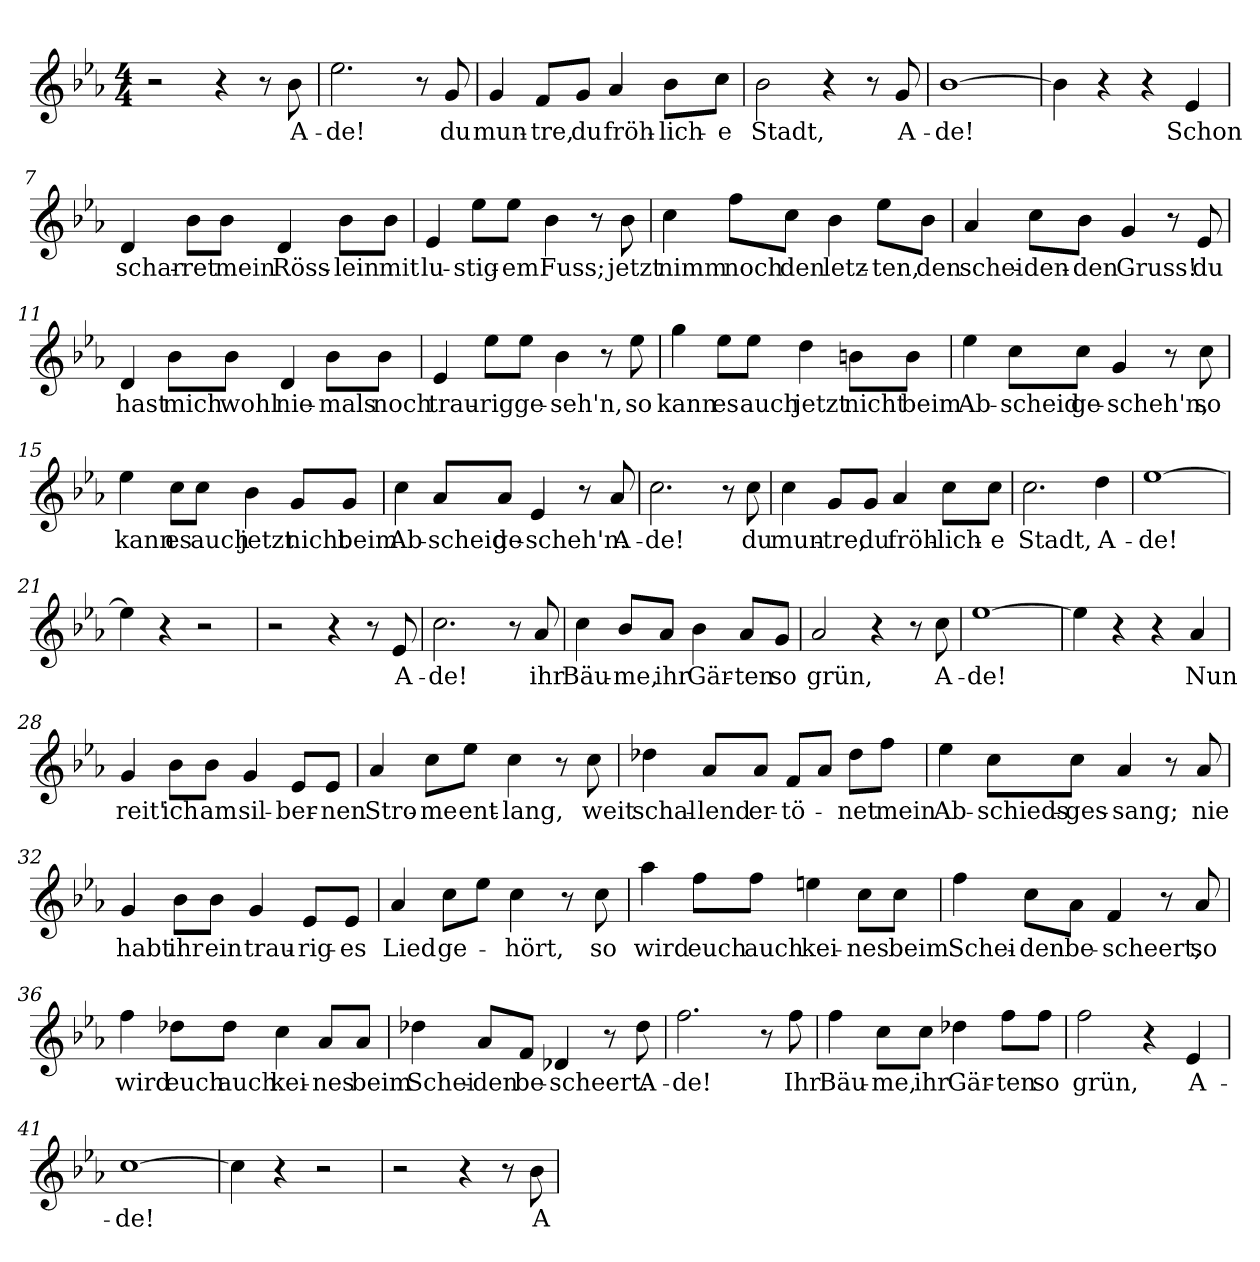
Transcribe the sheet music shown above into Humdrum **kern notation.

**kern	**text
*part1	*part1
*staff1	*staff1
*clefG2	*
*k[b-e-a-]	*
*M4/4	*
=1	=1
2r	.
4r	.
8r	.
!	!LO:LY:b
8b-\	A-
=2	=2
!	!LO:LY:b
2.ee-\	-de!
8r	.
!	!LO:LY:b
8g/	du
=3	=3
!	!LO:LY:b
4g/	mun-
!	!LO:LY:b
8f/L	-tre,
!	!LO:LY:b
8g/J	du
!	!LO:LY:b
4a-/	fröh-
!	!LO:LY:b
8b-\L	-lich-
!	!LO:LY:b
8cc\J	-e
=4	=4
!	!LO:LY:b
2b-\	Stadt,
4r	.
8r	.
!	!LO:LY:b
8g/	A-
=5	=5
!	!LO:LY:b
[1b-	-de!
=6	=6
4b-\]	.
4r	.
4r	.
!	!LO:LY:b
4e-/	Schon
=7	=7
!	!LO:LY:b
4d/	schar-
!	!LO:LY:b
8b-\L	-ret
!	!LO:LY:b
8b-\J	mein
!	!LO:LY:b
4d/	Röss-
!	!LO:LY:b
8b-\L	-lein
!	!LO:LY:b
8b-\J	mit
!!LO:LB:g=z
=8	=8
!	!LO:LY:b
4e-/	lu-
!	!LO:LY:b
8ee-\L	-stig-
!	!LO:LY:b
8ee-\J	-em
!	!LO:LY:b
4b-\	Fuss;
8r	.
!	!LO:LY:b
8b-\	jetzt
=9	=9
!	!LO:LY:b
4cc\	nimm
!	!LO:LY:b
8ff\L	noch
!	!LO:LY:b
8cc\J	den
!	!LO:LY:b
4b-\	letz-
!	!LO:LY:b
8ee-\L	-ten,
!	!LO:LY:b
8b-\J	den
=10	=10
!	!LO:LY:b
4a-/	schei-
!	!LO:LY:b
8cc\L	-den-
!	!LO:LY:b
8b-\J	-den
!	!LO:LY:b
4g/	Gruss!
8r	.
!	!LO:LY:b
8e-/	du
=11	=11
!	!LO:LY:b
4d/	hast
!	!LO:LY:b
8b-\L	mich
!	!LO:LY:b
8b-\J	wohl
!	!LO:LY:b
4d/	nie-
!	!LO:LY:b
8b-\L	-mals
!	!LO:LY:b
8b-\J	noch
!!LO:LB:g=z
=12	=12
!	!LO:LY:b
4e-/	trau-
!	!LO:LY:b
8ee-\L	-rig
!	!LO:LY:b
8ee-\J	ge-
!	!LO:LY:b
4b-\	-seh'n,
8r	.
!	!LO:LY:b
8ee-\	so
=13	=13
!	!LO:LY:b
4gg\	kann
!	!LO:LY:b
8ee-\L	es
!	!LO:LY:b
8ee-\J	auch
!	!LO:LY:b
4dd\	jetzt
!	!LO:LY:b
8bn\L	nicht
!	!LO:LY:b
8b\J	beim
=14	=14
!	!LO:LY:b
4ee-\	Ab-
!	!LO:LY:b
8cc\L	-scheid
!	!LO:LY:b
8cc\J	ge-
!	!LO:LY:b
4g/	-scheh'n,
8r	.
!	!LO:LY:b
8cc\	so
=15	=15
!	!LO:LY:b
4ee-\	kann
!	!LO:LY:b
8cc\L	es
!	!LO:LY:b
8cc\J	auch
!	!LO:LY:b
4b-\	jetzt
!	!LO:LY:b
8g/L	nicht
!	!LO:LY:b
8g/J	beim
!!LO:LB:g=z
=16	=16
!	!LO:LY:b
4cc\	Ab-
!	!LO:LY:b
8a-/L	-scheid
!	!LO:LY:b
8a-/J	ge-
!	!LO:LY:b
4e-/	-scheh'n.
8r	.
!	!LO:LY:b
8a-/	A-
=17	=17
!	!LO:LY:b
2.cc\	-de!
8r	.
!	!LO:LY:b
8cc\	du
=18	=18
!	!LO:LY:b
4cc\	mun-
!	!LO:LY:b
8g/L	-tre,
!	!LO:LY:b
8g/J	du
!	!LO:LY:b
4a-/	fröh-
!	!LO:LY:b
8cc\L	-lich-
!	!LO:LY:b
8cc\J	-e
=19	=19
!	!LO:LY:b
2.cc\	Stadt,
!	!LO:LY:b
4dd\	A-
=20	=20
!	!LO:LY:b
[1ee-	-de!
=21	=21
4ee-\]	.
4r	.
2r	.
=22	=22
2r	.
4r	.
8r	.
!	!LO:LY:b
8e-/	A-
=23	=23
!	!LO:LY:b
2.cc\	-de!
8r	.
!	!LO:LY:b
8a-/	ihr
!!LO:LB:g=z
=24	=24
!	!LO:LY:b
4cc\	Bäu-
!	!LO:LY:b
8b-/L	-me,
!	!LO:LY:b
8a-/J	ihr
!	!LO:LY:b
4b-\	Gär-
!	!LO:LY:b
8a-/L	-ten
!	!LO:LY:b
8g/J	so
=25	=25
!	!LO:LY:b
2a-/	grün,
4r	.
8r	.
!	!LO:LY:b
8cc\	A-
=26	=26
!	!LO:LY:b
[1ee-	-de!
=27	=27
4ee-\]	.
4r	.
4r	.
!	!LO:LY:b
4a-/	Nun
=28	=28
!	!LO:LY:b
4g/	reit'
!	!LO:LY:b
8b-\L	ich
!	!LO:LY:b
8b-\J	am
!	!LO:LY:b
4g/	sil-
!	!LO:LY:b
8e-/L	-ber-
!	!LO:LY:b
8e-/J	-nen
=29	=29
!	!LO:LY:b
4a-/	Stro-
!	!LO:LY:b
8cc\L	-me
!	!LO:LY:b
8ee-\J	ent-
!	!LO:LY:b
4cc\	-lang,
8r	.
!	!LO:LY:b
8cc\	weit
!!LO:LB:g=z
=30	=30
!	!LO:LY:b
4dd-X\	schal-
!	!LO:LY:b
8a-/L	-lend
!	!LO:LY:b
8a-/J	er-
!	!LO:LY:b
8f/L	-tö-
8a-/J	.
!	!LO:LY:b
8dd-\L	-net
!	!LO:LY:b
8ff\J	mein
=31	=31
!	!LO:LY:b
4ee-\	Ab-
!	!LO:LY:b
8cc\L	-schieds-
!	!LO:LY:b
8cc\J	-ges-
!	!LO:LY:b
4a-/	-sang;
8r	.
!	!LO:LY:b
8a-/	nie
=32	=32
!	!LO:LY:b
4g/	habt
!	!LO:LY:b
8b-\L	ihr
!	!LO:LY:b
8b-\J	ein
!	!LO:LY:b
4g/	trau-
!	!LO:LY:b
8e-/L	-rig-
!	!LO:LY:b
8e-/J	-es
=33	=33
!	!LO:LY:b
4a-/	Lied
!	!LO:LY:b
8cc\L	ge-
8ee-\J	.
!	!LO:LY:b
4cc\	-hört,
8r	.
!	!LO:LY:b
8cc\	so
!!LO:LB:g=z
=34	=34
!	!LO:LY:b
4aa-\	wird
!	!LO:LY:b
8ff\L	euch
!	!LO:LY:b
8ff\J	auch
!	!LO:LY:b
4een\	kei-
!	!LO:LY:b
8cc\L	-nes
!	!LO:LY:b
8cc\J	beim
=35	=35
!	!LO:LY:b
4ff\	Schei-
!	!LO:LY:b
8cc\L	-den
!	!LO:LY:b
8a-\J	be-
!	!LO:LY:b
4f/	-scheert,
8r	.
!	!LO:LY:b
8a-/	so
=36	=36
!	!LO:LY:b
4ff\	wird
!	!LO:LY:b
8dd-X\L	euch
!	!LO:LY:b
8dd-\J	auch
!	!LO:LY:b
4cc\	kei-
!	!LO:LY:b
8a-/L	-nes
!	!LO:LY:b
8a-/J	beim
=37	=37
!	!LO:LY:b
4dd-X\	Schei-
!	!LO:LY:b
8a-/L	-den
!	!LO:LY:b
8f/J	be-
!	!LO:LY:b
4d-X/	-scheert.
8r	.
!	!LO:LY:b
8dd-\	A-
!!LO:LB:g=z
=38	=38
!	!LO:LY:b
2.ff\	-de!
8r	.
!	!LO:LY:b
8ff\	Ihr
=39	=39
!	!LO:LY:b
4ff\	Bäu-
!	!LO:LY:b
8cc\L	-me,
!	!LO:LY:b
8cc\J	ihr
!	!LO:LY:b
4dd-X\	Gär-
!	!LO:LY:b
8ff\L	-ten
!	!LO:LY:b
8ff\J	so
=40	=40
!	!LO:LY:b
2ff\	grün,
4r	.
!	!LO:LY:b
4e-/	A-
=41	=41
!	!LO:LY:b
[1cc	-de!
=42	=42
4cc\]	.
4r	.
2r	.
=43	=43
2r	.
4r	.
8r	.
!	!LO:LY:b
8b-\	A-
=	=
*-	*-
